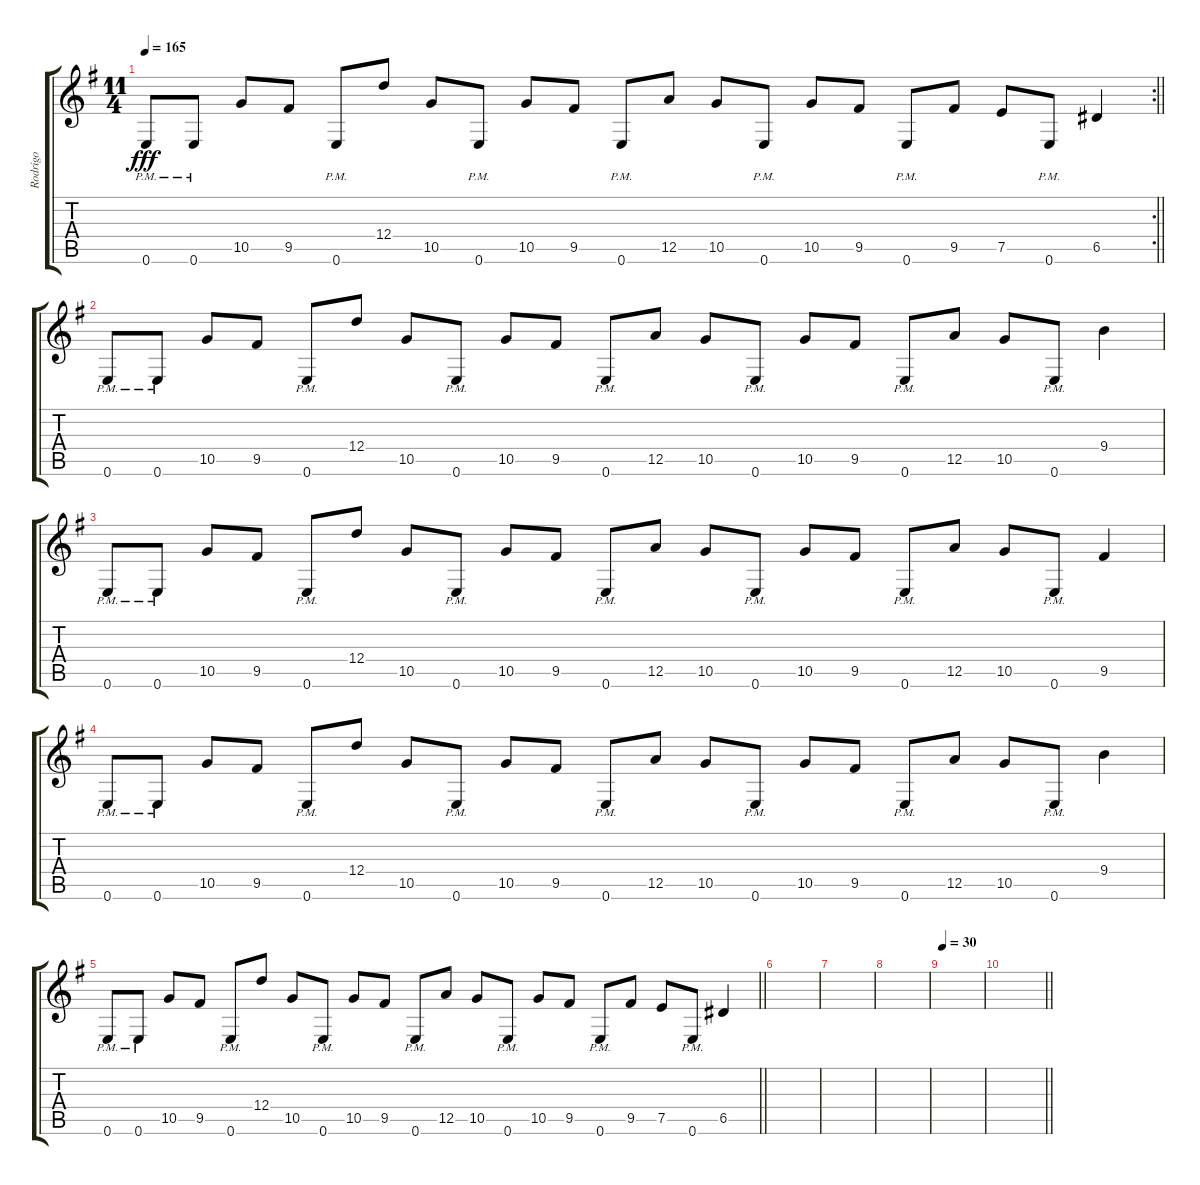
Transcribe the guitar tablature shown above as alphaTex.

\track ("Rodrigo" "Rodrigo") {instrument acousticguitarnylon}
\staff {score tabs}
\tuning (E4 B3 G3 D3 A2 E2) {hide}
\rc 2
\ts (11 4)
\tempo 165
\clef g2
\barLineRight lightlight
\ks g
0.6{pm}.8{dy fff} 0.6{pm}.8 10.5.8 9.5.8 0.6{pm}.8 12.4.8 10.5.8 0.6{pm}.8 10.5.8 9.5.8 0.6{pm}.8 12.5.8 10.5.8 0.6{pm}.8 10.5.8 9.5.8 0.6{pm}.8 9.5.8 7.5.8 0.6{pm}.8 6.5.4 |
0.6{pm}.8{volume 9} 0.6{pm}.8 10.5.8 9.5.8 0.6{pm}.8 12.4.8 10.5.8 0.6{pm}.8 10.5.8 9.5.8 0.6{pm}.8 12.5.8 10.5.8 0.6{pm}.8 10.5.8 9.5.8 0.6{pm}.8 12.5.8 10.5.8 0.6{pm}.8 9.4.4 |
0.6{pm}.8 0.6{pm}.8 10.5.8 9.5.8 0.6{pm}.8 12.4.8 10.5.8 0.6{pm}.8 10.5.8 9.5.8 0.6{pm}.8 12.5.8{volume 0} 10.5.8 0.6{pm}.8 10.5.8 9.5.8 0.6{pm}.8 12.5.8 10.5.8 0.6{pm}.8 9.5.4 |
0.6{pm}.8 0.6{pm}.8 10.5.8 9.5.8 0.6{pm}.8 12.4.8 10.5.8 0.6{pm}.8 10.5.8 9.5.8 0.6{pm}.8 12.5.8 10.5.8 0.6{pm}.8 10.5.8 9.5.8 0.6{pm}.8 12.5.8 10.5.8 0.6{pm}.8 9.4.4 |
\barLineRight lightlight
0.6{pm}.8 0.6{pm}.8 10.5.8 9.5.8 0.6{pm}.8 12.4.8 10.5.8 0.6{pm}.8 10.5.8 9.5.8 0.6{pm}.8 12.5.8 10.5.8 0.6{pm}.8 10.5.8 9.5.8 0.6{pm}.8 9.5.8 7.5.8 0.6{pm}.8 6.5.4 |
|
|
|
\tempo 30
|
\barLineRight lightlight
